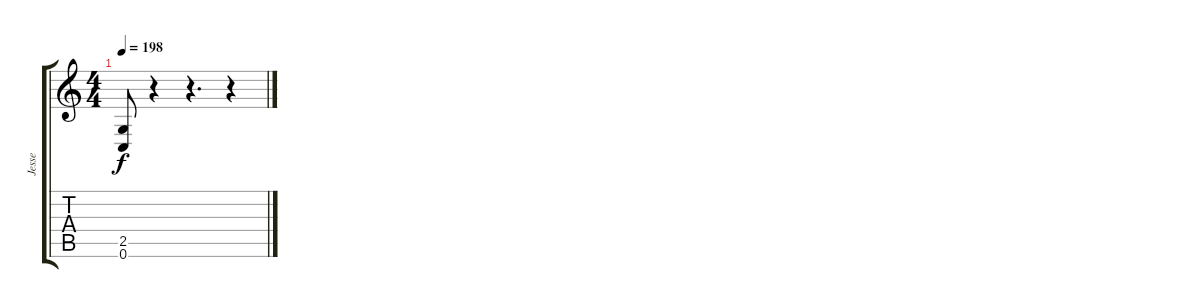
\track ("Jesse" "Jesse") {instrument distortionguitar}
\staff {score tabs}
\tuning (C4 G3 Eb3 Bb2 F2 C2) {hide}
\ts (4 4)
\tempo 198
\clef g2
\ks c
(2.5 0.6).8{dy f} r.4 r.4{d} r.4
